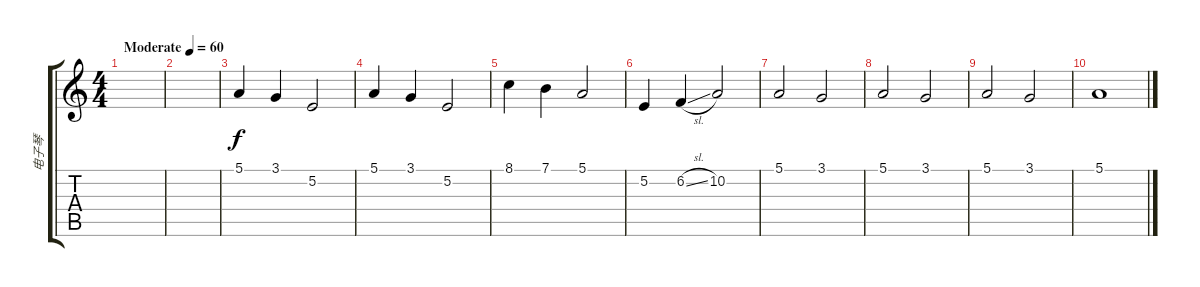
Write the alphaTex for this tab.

\track ("电子琴" "电子琴") {instrument electricgrandpiano}
\staff {score tabs}
\tuning (E4 B3 G3 D3 A2 E2) {hide}
\ts (4 4)
\tempo (60 "Moderate")
\clef g2
\ks c
|
|
5.1.4 3.1.4 5.2.2 |
5.1.4 3.1.4 5.2.2 |
8.1.4 7.1.4 5.1.2 |
5.2.4 6.2{sl}.4 10.2.2 |
5.1.2 3.1.2 |
5.1.2 3.1.2 |
5.1.2 3.1.2 |
5.1.1
